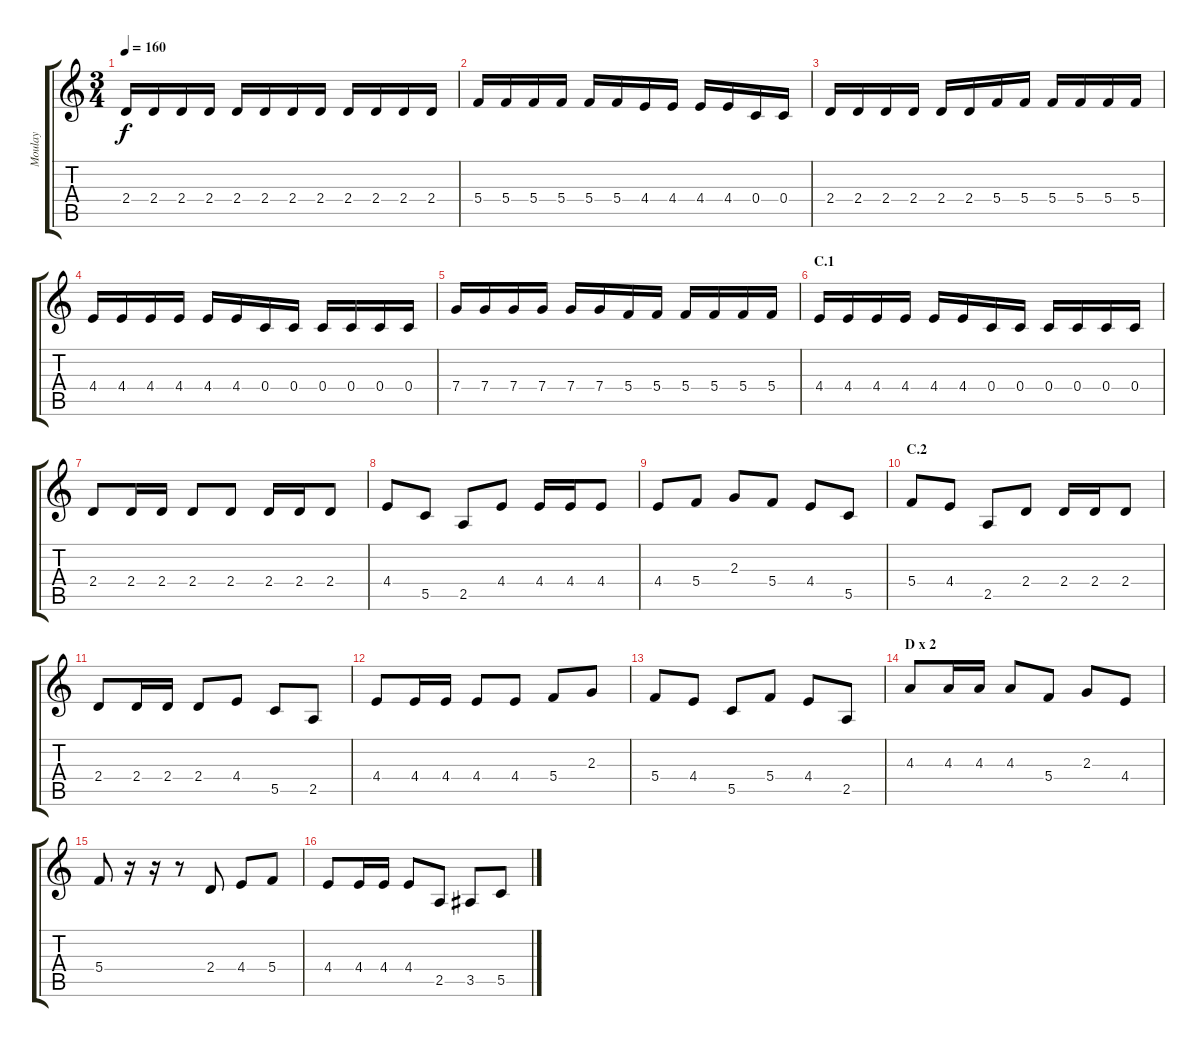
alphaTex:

\track ("Moulay" "Moulay") {instrument distortionguitar}
\staff {score tabs}
\tuning (D4 A3 F3 C3 G2 D2) {hide}
\ts (3 4)
\tempo 160
\clef g2
\ks c
2.4.16{dy f} 2.4.16 2.4.16 2.4.16 2.4.16 2.4.16 2.4.16 2.4.16 2.4.16 2.4.16 2.4.16 2.4.16 |
5.4.16 5.4.16 5.4.16 5.4.16 5.4.16 5.4.16 4.4.16 4.4.16 4.4.16 4.4.16 0.4.16 0.4.16 |
2.4.16 2.4.16 2.4.16 2.4.16 2.4.16 2.4.16 5.4.16 5.4.16 5.4.16 5.4.16 5.4.16 5.4.16 |
4.4.16 4.4.16 4.4.16 4.4.16 4.4.16 4.4.16 0.4.16 0.4.16 0.4.16 0.4.16 0.4.16 0.4.16 |
7.4.16 7.4.16 7.4.16 7.4.16 7.4.16 7.4.16 5.4.16 5.4.16 5.4.16 5.4.16 5.4.16 5.4.16 |
\section ("" "C.1")
4.4.16 4.4.16 4.4.16 4.4.16 4.4.16 4.4.16 0.4.16 0.4.16 0.4.16 0.4.16 0.4.16 0.4.16 |
2.4.8 2.4.16 2.4.16 2.4.8 2.4.8 2.4.16 2.4.16 2.4.8 |
4.4.8 5.5.8 2.5.8 4.4.8 4.4.16 4.4.16 4.4.8 |
4.4.8 5.4.8 2.3.8 5.4.8 4.4.8 5.5.8 |
\section ("" "C.2")
5.4.8 4.4.8 2.5.8 2.4.8 2.4.16 2.4.16 2.4.8 |
2.4.8 2.4.16 2.4.16 2.4.8 4.4.8 5.5.8 2.5.8 |
4.4.8 4.4.16 4.4.16 4.4.8 4.4.8 5.4.8 2.3.8 |
5.4.8 4.4.8 5.5.8 5.4.8 4.4.8 2.5.8 |
\section ("" "D x 2")
4.3.8 4.3.16 4.3.16 4.3.8 5.4.8 2.3.8 4.4.8 |
5.4.8 r.16 r.16 r.8 2.4.8 4.4.8 5.4.8 |
4.4.8 4.4.16 4.4.16 4.4.8 2.5.8 3.5.8 5.5.8
